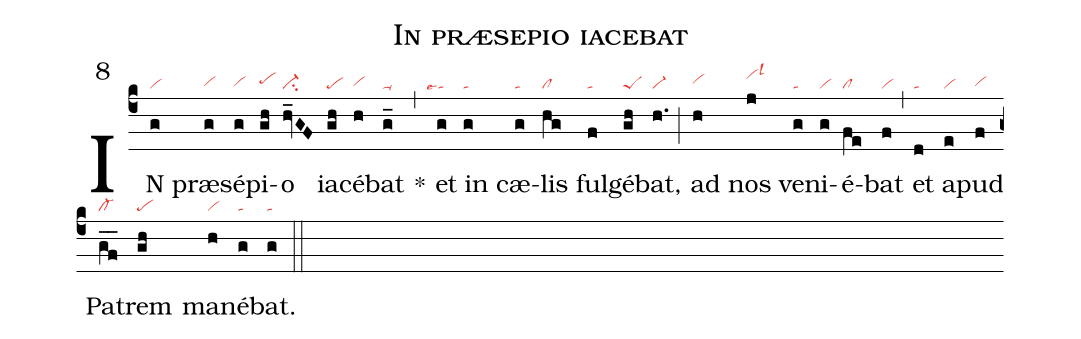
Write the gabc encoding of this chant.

name: In præsepio iacebat;
mode: 8;
nabc-lines: 1;
%%
(c4)
IN(g|vi) præ(g|vihg)sé(g|vihg)pi(gh|pehh)o(hv_GF|ci-) ia(gh|pe)cé(h|vihg)bat(g_|ta-) *(,)
et(g|```talse4) in(g|ta) cæ(g|ta)lis(hg|cl) ful(f|ta)gé(gh|peS)bat,(h.|vi-) (;)
ad(h|vihh) nos(j|vihjlsl3) ve(g|ta)ni(g|vi)é(fe|cl)bat(f|vi) (,)
et(d|ta) a(e|vi)pud(f|vihg) Pa(gf__|cl-)trem(gh|pe) ma(h|vi)né(g|ta)bat.(g|ta) (::)
